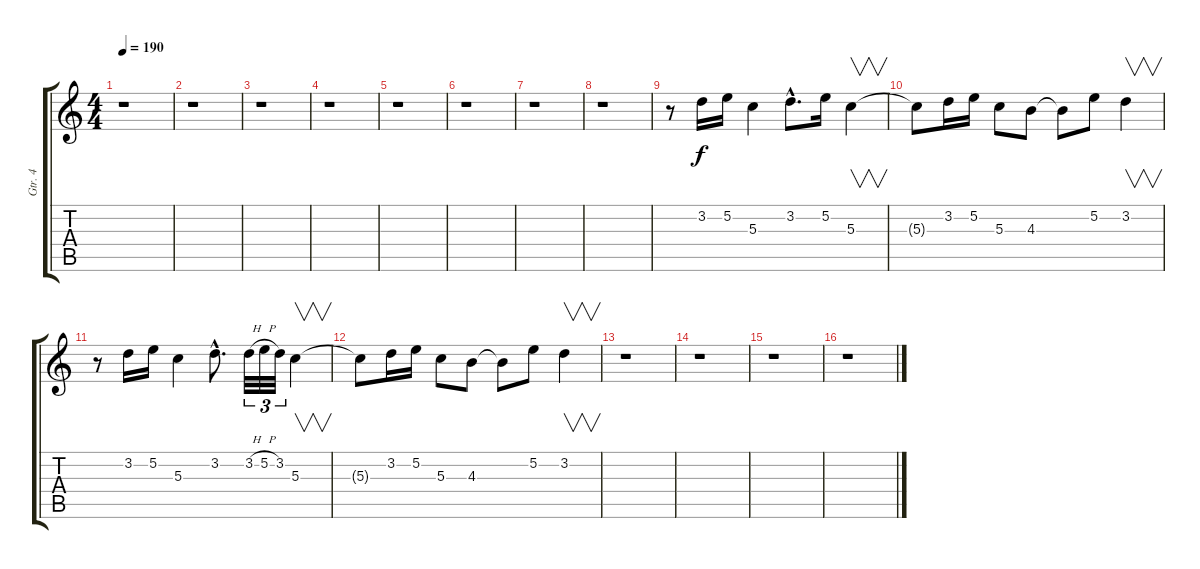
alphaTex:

\track ("Gtr. 4" "Gtr. 4") {instrument acousticguitarnylon}
\staff {score tabs}
\tuning (E4 B3 G3 D3 A2 E2) {hide}
\ts (4 4)
\tempo 190
\clef g2
\ks c
r.1{dy f instrument acousticguitarnylon} |
r.1 |
r.1 |
r.1 |
r.1 |
r.1 |
r.1 |
r.1 |
r.8 3.2.16 5.2.16 5.3.4 3.2{hac}.8{d} 5.2.16 5.3.4{v} |
5.3{t}.8 3.2.16 5.2.16 5.3.8 4.3.8 4.3{t}.8 5.2.8 3.2.4{v} |
r.8 3.2.16 5.2.16 5.3.4 3.2{hac}.8{d} 3.2{h}.32{tu (3 2)} 5.2{h}.32{tu (3 2)} 3.2.32{tu (3 2)} 5.3.4{v} |
5.3{t}.8 3.2.16 5.2.16 5.3.8 4.3.8 4.3{t}.8 5.2.8 3.2.4{v} |
r.1 |
r.1 |
r.1 |
r.1
